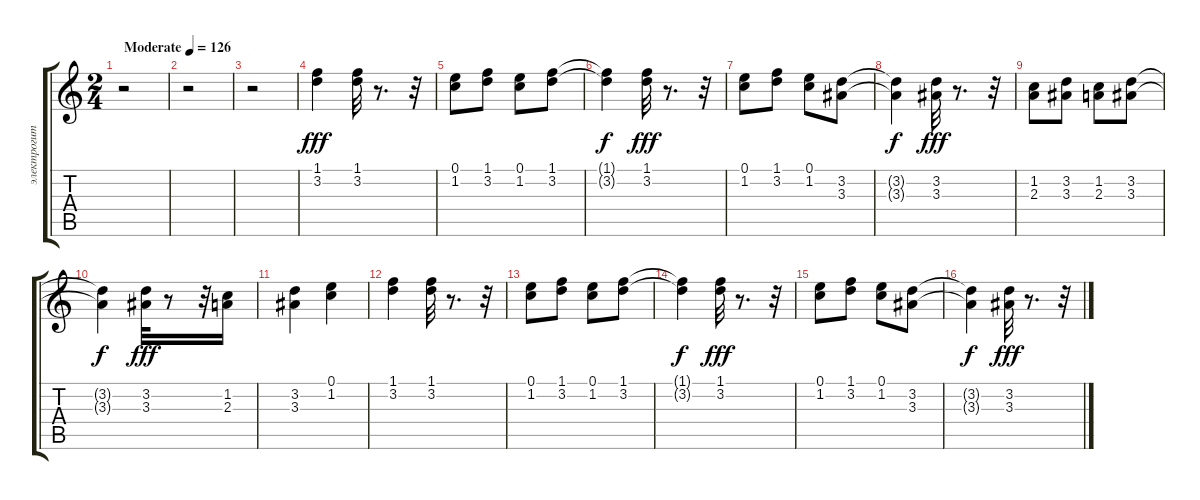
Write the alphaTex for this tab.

\track ("электрогитара 2" "электрогит") {instrument overdrivenguitar}
\staff {score tabs}
\tuning (E4 B3 G3 D3 A2 E2) {hide}
\ts (2 4)
\tempo (126 "Moderate")
\clef g2
\ks c
r.2{dy fff instrument overdrivenguitar} |
r.2 |
r.2 |
(1.1 3.2).4{volume 11 balance 10} (1.1 3.2).32 r.8{d} r.32 |
(0.1 1.2).8 (1.1 3.2).8 (0.1 1.2).8 (1.1 3.2).8 |
(1.1{t} 3.2{t}).4{dy f} (1.1 3.2).32{dy fff} r.8{d} r.32 |
(0.1 1.2).8 (1.1 3.2).8 (0.1 1.2).8 (3.2 3.3).8 |
(3.2{t} 3.3{t}).4{dy f} (3.2 3.3).32{dy fff} r.8{d} r.32 |
(1.2 2.3).8 (3.2 3.3).8 (1.2 2.3).8 (3.2 3.3).8 |
(3.2{t} 3.3{t}).4{dy f} (3.2 3.3).32{dy fff} r.8 r.32 (1.2 2.3).16 |
(3.2 3.3).4 (0.1 1.2).4 |
(1.1 3.2).4 (1.1 3.2).32 r.8{d} r.32 |
(0.1 1.2).8 (1.1 3.2).8 (0.1 1.2).8 (1.1 3.2).8 |
(1.1{t} 3.2{t}).4{dy f} (1.1 3.2).32{dy fff} r.8{d} r.32 |
(0.1 1.2).8 (1.1 3.2).8 (0.1 1.2).8 (3.2 3.3).8 |
(3.2{t} 3.3{t}).4{dy f} (3.2 3.3).32{dy fff} r.8{d} r.32
